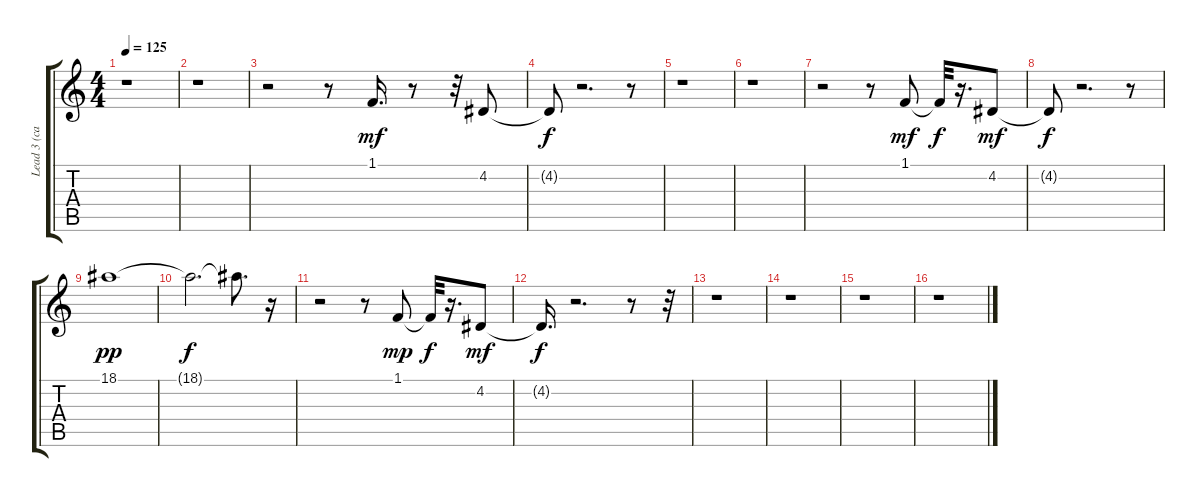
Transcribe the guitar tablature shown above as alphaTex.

\track ("Lead 3 (calliope lead)" "Lead 3 (ca") {instrument lead6voice}
\staff {score tabs}
\tuning (E4 B3 G3 D3 A2 E2) {hide}
\ts (4 4)
\tempo 125
\clef g2
\ks c
r.1{dy p} |
r.1 |
r.2 r.8 1.1.16{d dy mf} r.8 r.32 4.2.8 |
4.2{t}.8{dy f} r.2{d} r.8 |
r.1 |
r.1 |
r.2 r.8 1.1.8{dy mf} 1.1{t}.32{dy f} r.16{d} 4.2.8{dy mf} |
4.2{t}.8{dy f} r.2{d} r.8 |
18.1.1{dy pp} |
18.1{t}.2{d dy f} 18.1{t}.8{d} r.16 |
r.2 r.8 1.1.8{dy mp} 1.1{t}.32{dy f} r.16{d} 4.2.8{dy mf} |
4.2{t}.16{d dy f} r.2{d} r.8 r.32 |
r.1 |
r.1 |
r.1 |
r.1
